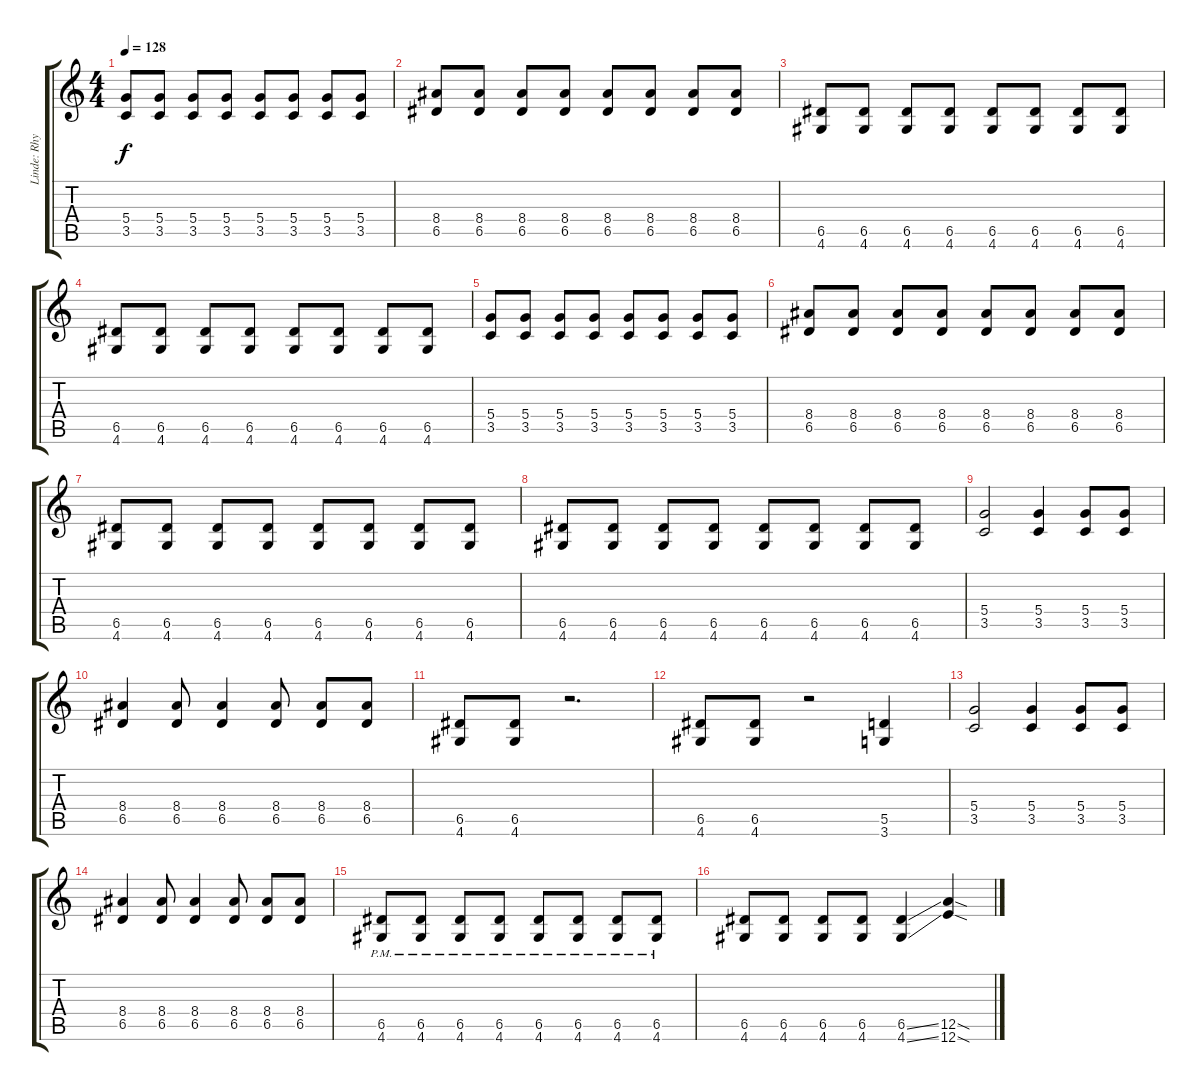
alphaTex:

\track ("Linde: Rhythm Guitar" "Linde: Rhy") {instrument distortionguitar}
\staff {score tabs}
\tuning (E4 B3 G3 D3 A2 E2) {hide}
\ts (4 4)
\tempo 128
\clef g2
\ks c
(5.4 3.5).8{dy f} (5.4 3.5).8 (5.4 3.5).8 (5.4 3.5).8 (5.4 3.5).8 (5.4 3.5).8 (5.4 3.5).8 (5.4 3.5).8 |
(8.4 6.5).8 (8.4 6.5).8 (8.4 6.5).8 (8.4 6.5).8 (8.4 6.5).8 (8.4 6.5).8 (8.4 6.5).8 (8.4 6.5).8 |
(6.5 4.6).8 (6.5 4.6).8 (6.5 4.6).8 (6.5 4.6).8 (6.5 4.6).8 (6.5 4.6).8 (6.5 4.6).8 (6.5 4.6).8 |
(6.5 4.6).8 (6.5 4.6).8 (6.5 4.6).8 (6.5 4.6).8 (6.5 4.6).8 (6.5 4.6).8 (6.5 4.6).8 (6.5 4.6).8 |
(5.4 3.5).8 (5.4 3.5).8 (5.4 3.5).8 (5.4 3.5).8 (5.4 3.5).8 (5.4 3.5).8 (5.4 3.5).8 (5.4 3.5).8 |
(8.4 6.5).8 (8.4 6.5).8 (8.4 6.5).8 (8.4 6.5).8 (8.4 6.5).8 (8.4 6.5).8 (8.4 6.5).8 (8.4 6.5).8 |
(6.5 4.6).8 (6.5 4.6).8 (6.5 4.6).8 (6.5 4.6).8 (6.5 4.6).8 (6.5 4.6).8 (6.5 4.6).8 (6.5 4.6).8 |
(6.5 4.6).8 (6.5 4.6).8 (6.5 4.6).8 (6.5 4.6).8 (6.5 4.6).8 (6.5 4.6).8 (6.5 4.6).8 (6.5 4.6).8 |
(5.4 3.5).2 (5.4 3.5).4 (5.4 3.5).8 (5.4 3.5).8 |
(8.4 6.5).4 (8.4 6.5).8 (8.4 6.5).4 (8.4 6.5).8 (8.4 6.5).8 (8.4 6.5).8 |
(6.5 4.6).8 (6.5 4.6).8 r.2{d} |
(6.5 4.6).8 (6.5 4.6).8 r.2 (5.5 3.6).4 |
(5.4 3.5).2 (5.4 3.5).4 (5.4 3.5).8 (5.4 3.5).8 |
(8.4 6.5).4 (8.4 6.5).8 (8.4 6.5).4 (8.4 6.5).8 (8.4 6.5).8 (8.4 6.5).8 |
(6.5{pm} 4.6{pm}).8 (6.5{pm} 4.6{pm}).8 (6.5{pm} 4.6{pm}).8 (6.5{pm} 4.6{pm}).8 (6.5{pm} 4.6).8 (6.5{pm} 4.6).8 (6.5{pm} 4.6).8 (6.5{pm} 4.6).8 |
(6.5 4.6).8 (6.5 4.6).8 (6.5 4.6).8 (6.5 4.6).8 (6.5{ss} 4.6{ss}).4 (12.5{sod} 12.6{sod}).4
